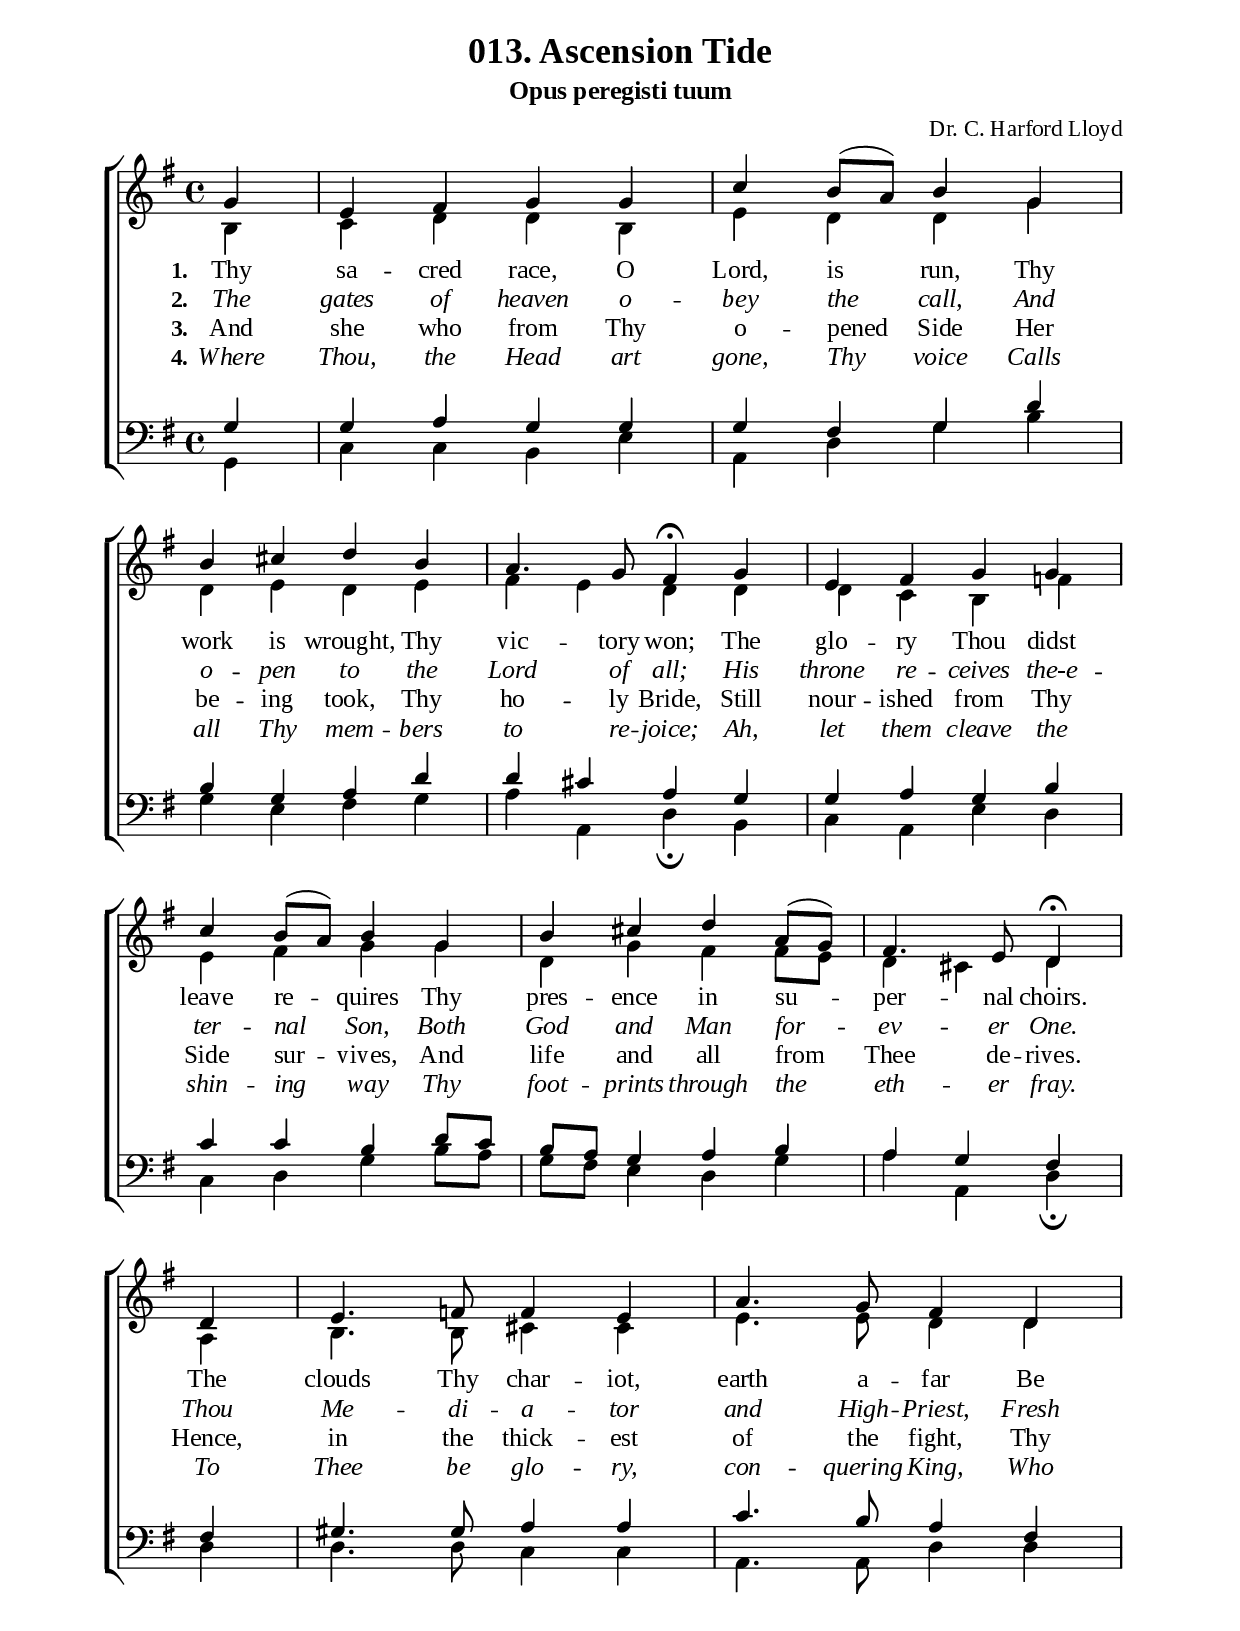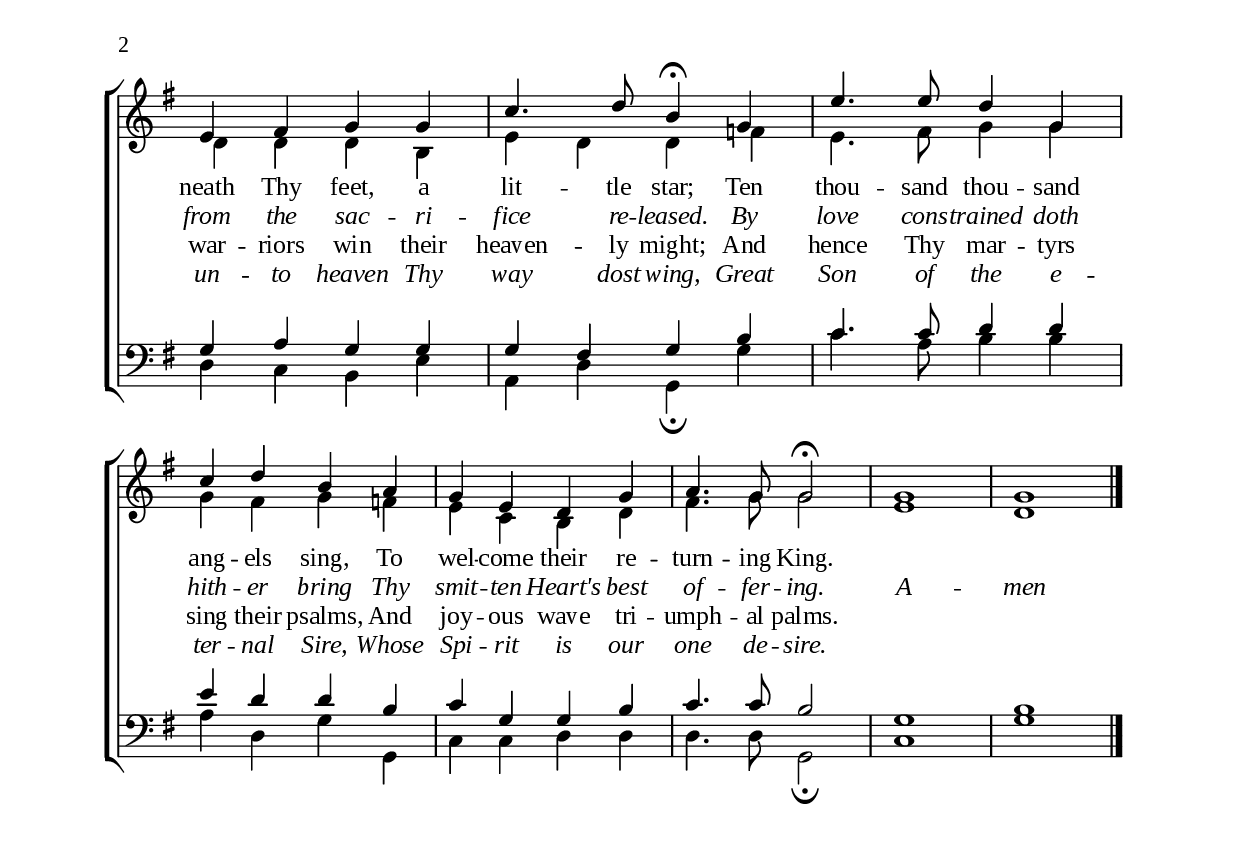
%%%%%%%%%%%%%%%%%%%%%%%%%%%%%
% CONTENTS OF THIS DOCUMENT
% 1. Common settings
% 2. Soprano verse music
% 3. Alto verse music
% 4. Tenor verse music
% 5. Basso verse music
% 6. Verse lyrics
% 7. Layout
%%%%%%%%%%%%%%%%%%%%%%%%%%%%%

%%%%%%%%%%%%%%%%%%%%%%%%%%%%%
% 1. Common settings
%%%%%%%%%%%%%%%%%%%%%%%%%%%%%
\version "2.18.2"

\header {
  title = "013. Ascension Tide"
  subtitle = "Opus peregisti tuum"
  %poet = ""
  composer = "Dr. C. Harford Lloyd"
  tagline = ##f
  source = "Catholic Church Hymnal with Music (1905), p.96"
  %site = ""
}

globalSettings= {
  \key g \major
  \time 4/4
  %\override Score.BarNumber.break-visibility = ##(#t #t #t)
  \override Score.BarNumber.break-visibility = ##(#f #f #f)
}

verseSettings = {
  \phrasingSlurDashed
}

\paper {
  #(set-paper-size "a4")
  top-margin = 15\mm
  bottom-margin = 15\mm
  left-margin = 20\mm
  right-margin = 20\mm
  indent = #0
  #(define fonts
	 (make-pango-font-tree "Liberation Serif"
	 		       "Liberation Serif"
			       "Liberation Serif"
			       (/ 20 20)))
}

printItalic = \with {
  \override LyricText.font-shape = #'italic
}

%%%%%%%%%%%%%%%%%%%%%%%%%%%%%
% 2. Soprano verse music
%%%%%%%%%%%%%%%%%%%%%%%%%%%%%
musicVerseSoprano = \relative c' {
\partial 4 g'4 |
  e fis g g |
  c b8 (a) b4 g \break \bar "|"
  b cis d b |
  a4. g8 fis4 \fermata g4 |
  e fis g g \break \bar "|"
  c b8 (a) b4 g |
  b cis d a8 (g) |
  fis4. e8 d4 \fermata \break \bar "|"
 \partial 4 d4 |
  e4. f8 f4 e |
  a4. g8 fis4 d \break \bar "|"
  e fis g g |
  c4. d8 b4 \fermata g4 |
  e'4. e8 d4 g, \break \bar "|"
  c d b a |
  g e d g |
  a4. g8 g2 \fermata |
  g1 |
  g1 \bar "|."
}

%%%%%%%%%%%%%%%%%%%%%%%%%%%%%
% 3. Alto verse music
%%%%%%%%%%%%%%%%%%%%%%%%%%%%%
musicVerseAlto = \relative c' {
\partial 4 b4 |
  c d d b |
  e d d g |
  d e d e |
  fis e d d |
  d c b f' |
  e fis g g |
  d g fis fis8 e8 |
  d4 cis d4 a |
  b4. b8 cis4 cis |
  e4. e8 d4 d |
  d d d b |
  e d d f |
  e4. fis8 g4 g |
  g fis g f |
  e c b d |
  fis4. g8 g2 |
  e1 |
  d1
  
}

%%%%%%%%%%%%%%%%%%%%%%%%%%%%%
% 4. Tenor verse music
%%%%%%%%%%%%%%%%%%%%%%%%%%%%%
musicVerseTenor = \relative c' {
\partial 4 g4 |
  g a g g |
  g fis g d' |
  b g a d |
  d cis a g |
  g a g b |
  c c b d8 c |
  b a g4 a b |
  a g fis fis |
  gis4. gis8 a4 a4 |
  c4. b8 a4 fis |
  g a g g |
  g fis g b |
  c4. c8 d4 d |
  e d d b |
  c g g b |
  c4. c8 b2 |
  g1 |
  b1
  
}

%%%%%%%%%%%%%%%%%%%%%%%%%%%%%
% 5. Basso verse music
%%%%%%%%%%%%%%%%%%%%%%%%%%%%%
musicVerseBasso = \relative c {
\partial 4 g4 |
  c c b e |
  a, d g b |
  g e fis g |
  a a, d \fermata b |
  c a e' d |
  c d g b8 a |
  g fis e4 d g |
  a a, d \fermata d |
  d4. d8 c4 c |
  a4. a8 d4 d |
  d c b e |
  a, d g, \fermata g' |
  c4. a8 b4 b |
  a d, g g, |
  c c d d |
  d4. d8 g,2 \fermata |
  c1 |
  g'1
  
}

%%%%%%%%%%%%%%%%%%%%%%%%%%%%%
% 6. Verse lyrics
%%%%%%%%%%%%%%%%%%%%%%%%%%%%%
lyricVerseOne = \lyricmode {
  \set stanza = #"1."
  Thy sa -- cred race, O Lord, is run,
  Thy work is wrought, Thy vic -- tory won;
  The glo -- ry Thou didst leave re -- quires
  Thy pres -- ence in su -- per -- nal choirs.
  The clouds Thy char -- iot, earth a -- far 
  Be neath Thy feet, a lit -- tle star;
  Ten thou -- sand thou -- sand ang -- els sing,
  To wel -- come their re -- turn -- ing King.
}

lyricVerseTwo = \lyricmode {
  \set stanza = #"2."
  The gates of heaven o -- bey the call,
  And o -- pen to the Lord of all;
  His throne re -- ceives the-e -- ter -- nal Son,
  Both God and Man for -- ev -- er One.
  Thou Me -- di -- a -- tor and High -- Priest,
  Fresh from the sac -- ri -- fice re -- leased.
  By love cons -- trained doth hith -- er bring
  Thy smit -- ten Heart's best of -- fer -- ing. A -- men
}

lyricVerseThree = \lyricmode {
  \set stanza = #"3."
  And she who from Thy o -- pened Side
  Her be -- ing took, Thy ho -- ly Bride,
  Still nour -- ished from Thy Side sur -- vives,
  And life and all from Thee de -- rives.
  Hence, in the thick -- est of the fight,
  Thy war -- riors win their heaven -- ly might;
  And hence Thy mar -- tyrs sing their psalms,
  And joy -- ous wave tri -- umph -- al palms.
}

lyricVerseFour = \lyricmode {
  \set stanza = #"4."
  Where Thou, the Head art gone, Thy voice
  Calls all Thy mem -- bers to re -- joice;
  Ah, let them cleave the shin -- ing way
  Thy foot -- prints through the eth -- er fray.
  To Thee be glo -- ry, con -- quering King,
  Who un -- to heaven Thy way dost wing,
  Great Son of the e -- ter -- nal Sire,
  Whose Spi -- rit is our one de -- sire.
}


%%%%%%%%%%%%%%%%%%%%%%%%%%%%%
% 7. Layout
%%%%%%%%%%%%%%%%%%%%%%%%%%%%%
\score {
    \new ChoirStaff <<
      \new Staff <<
        \clef "treble"
        \new Voice = "soprano" {
          \voiceOne \globalSettings \verseSettings \stemUp \slurUp \musicVerseSoprano
        }
        \new Voice = "alto" {
          \voiceTwo \globalSettings \verseSettings \stemDown \slurDown \musicVerseAlto
        }
      >>
      \new Lyrics \lyricsto soprano \lyricVerseOne
      \new Lyrics \printItalic \lyricsto soprano \lyricVerseTwo
      \new Lyrics \lyricsto soprano \lyricVerseThree
      \new Lyrics \printItalic \lyricsto soprano \lyricVerseFour
      %\new Lyrics \printItalic \lyricsto soprano \lyricVerseFive
      %\new Lyrics \printItalic \lyricsto soprano \lyricVerseSix
      \new Staff <<
        \clef "bass"
        \new Voice = "tenor" {
          \voiceOne \globalSettings \verseSettings \stemUp \slurUp \musicVerseTenor
        }
        \new Voice = "basso" {
          \voiceTwo \globalSettings \verseSettings \stemDown \slurDown \musicVerseBasso
        }
      >>
    >>
}

